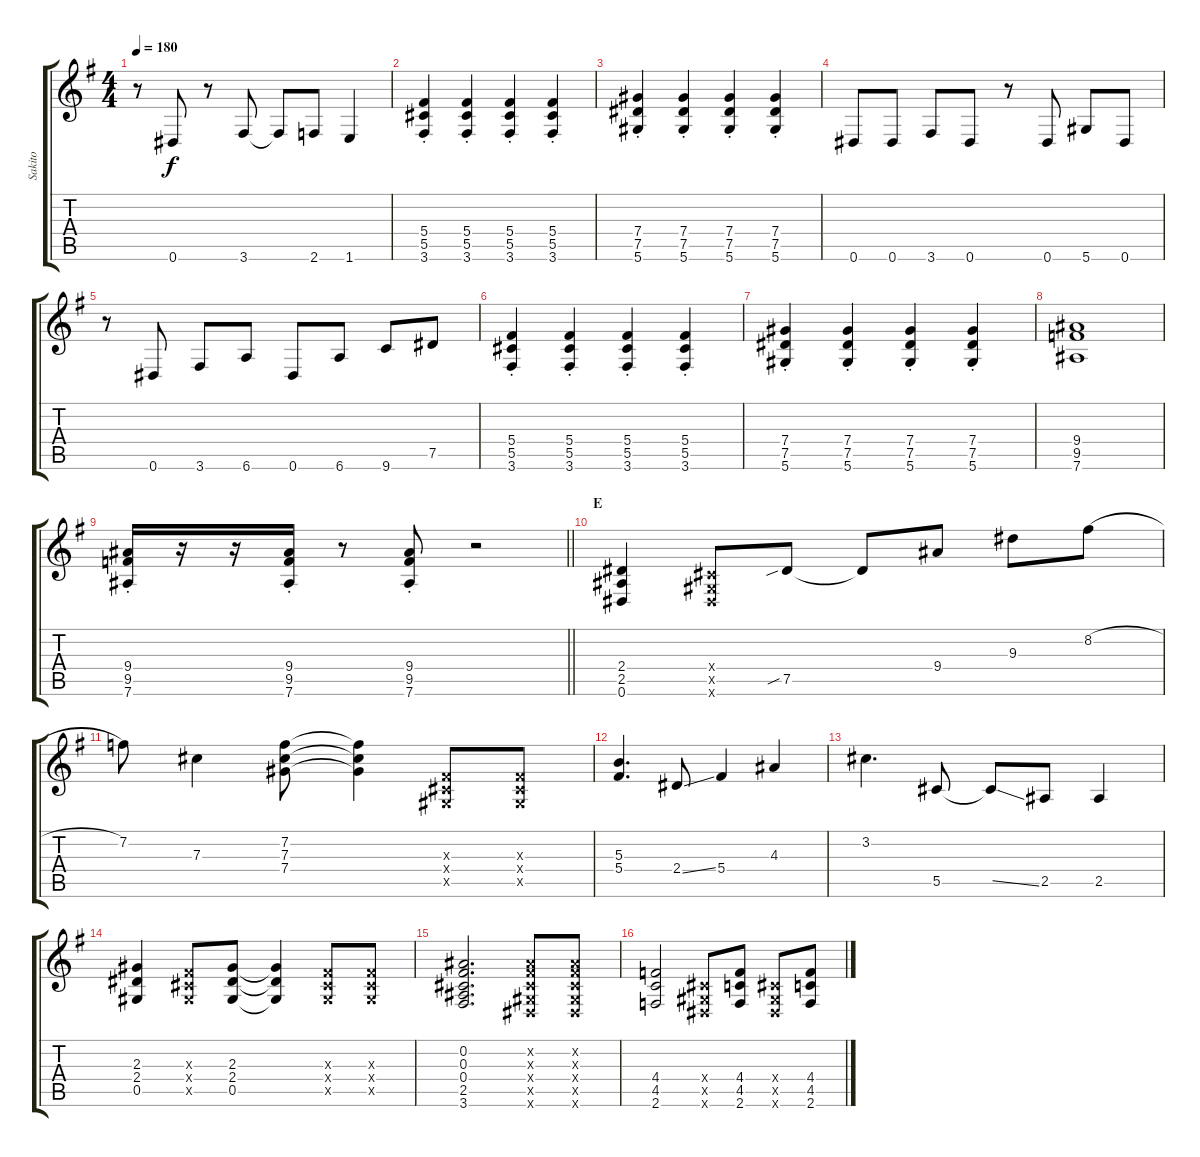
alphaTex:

\track ("Sakito" "Sakito") {instrument distortionguitar}
\staff {score tabs}
\tuning (Eb4 Bb3 Gb3 Db3 Ab2 Eb2) {hide}
\ts (4 4)
\tempo 180
\clef g2
\ks g
r.8{dy f} 0.6.8 r.8 3.6.8 3.6{t}.8 2.6.8 1.6.4 |
(5.4{st} 5.5{st} 3.6{st}).4 (5.4{st} 5.5{st} 3.6{st}).4 (5.4{st} 5.5{st} 3.6{st}).4 (5.4{st} 5.5{st} 3.6{st}).4 |
(7.4{st} 7.5{st} 5.6{st}).4 (7.4{st} 7.5{st} 5.6{st}).4 (7.4{st} 7.5{st} 5.6{st}).4 (7.4{st} 7.5{st} 5.6{st}).4 |
0.6.8 0.6.8 3.6.8 0.6.8 r.8 0.6.8 5.6.8 0.6.8 |
r.8 0.6.8 3.6.8 6.6.8 0.6.8 6.6.8 9.6.8 7.5.8 |
(5.4{st} 5.5{st} 3.6{st}).4 (5.4{st} 5.5{st} 3.6{st}).4 (5.4{st} 5.5{st} 3.6{st}).4 (5.4{st} 5.5{st} 3.6{st}).4 |
(7.4{st} 7.5{st} 5.6{st}).4 (7.4{st} 7.5{st} 5.6{st}).4 (7.4{st} 7.5{st} 5.6{st}).4 (7.4{st} 7.5{st} 5.6{st}).4 |
(9.4 9.5 7.6).1 |
\barLineRight lightlight
(9.4{st} 9.5{st} 7.6{st}).16 r.16 r.16 (9.4{st} 9.5{st} 7.6{st}).16 r.8 (9.4{st} 9.5{st} 7.6{st}).8 r.2 |
\section ("" "E")
(2.4 2.5 0.6).4 (0.4{x} 0.5{x} 0.6{x}).8 7.5{sib}.8 7.5{t}.8 9.4.8 9.3.8 8.2{h}.8 |
7.2.8 7.3.4 (7.2 7.3 7.4).8 (7.2{t} 7.3{t} 7.4{t}).4 (0.3{x} 0.4{x} 0.5{x}).8 (0.3{x} 0.4{x} 0.5{x}).8 |
(5.3 5.4).4{d} 2.4{ss}.8 5.4.4 4.3.4 |
3.2.4{d} 5.5.8 5.5{ss t}.8 2.5.8 2.5.4 |
(2.3 2.4 0.5).4 (0.3{x} 0.4{x} 0.5{x}).8 (2.3 2.4 0.5).8 (2.3{t} 2.4{t} 0.5{t}).4 (0.3{x} 0.4{x} 0.5{x}).8 (0.3{x} 0.4{x} 0.5{x}).8 |
(0.2 0.3 0.4 2.5 3.6).2{d} (0.2{x} 0.3{x} 0.4{x} 0.5{x} 0.6{x}).8 (0.2{x} 0.3{x} 0.4{x} 0.5{x} 0.6{x}).8 |
(4.4 4.5 2.6).2 (0.4{x} 0.5{x} 0.6{x}).8 (4.4 4.5 2.6).8 (0.4{x} 0.5{x} 0.6{x}).8 (4.4 4.5 2.6).8
